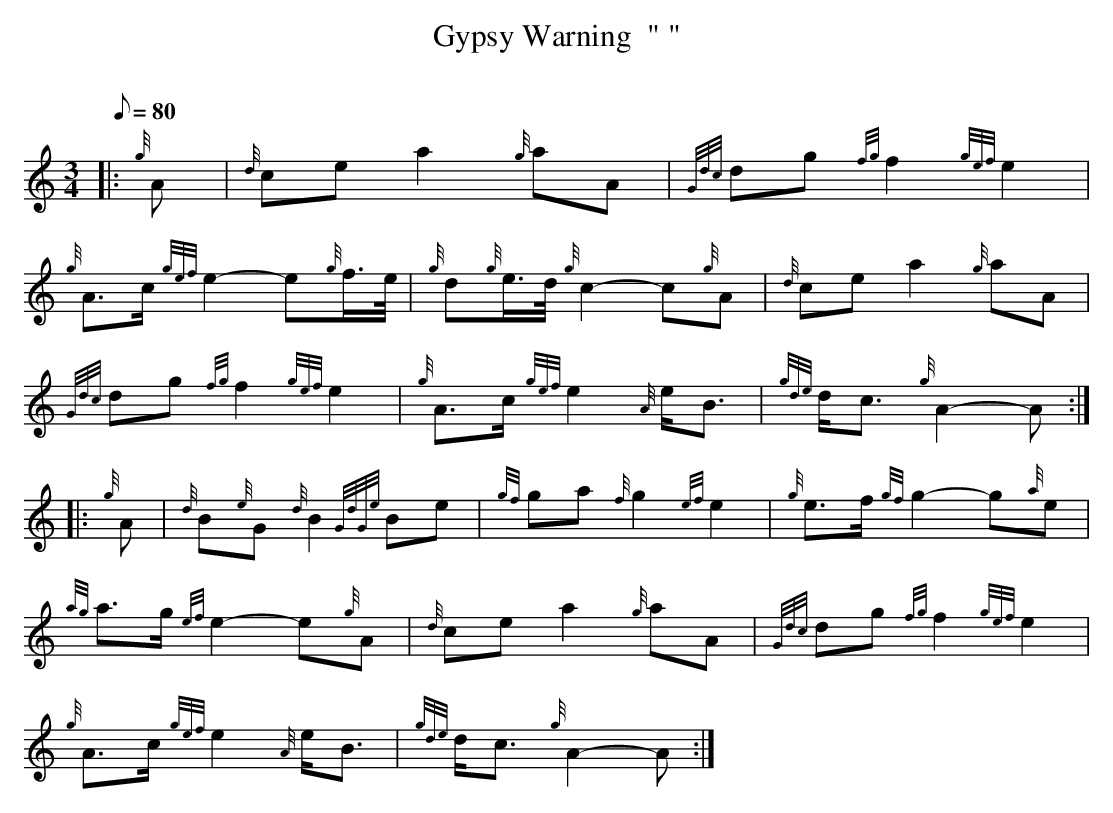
X:1
T:Gypsy Warning  " "
M:3/4
L:1/8
Q:80
C:
K:HP
|: {g}A[ | \
{d}cea2{g}aA | \
{Gdc}dg{fg}f2{gef}e2 |
{g}A3/2c/2{gef}e2-e{g}f3/4e/4 | \
{g}d{g}e3/4d/4{g}c2-c{g}A | \
{d}cea2{g}aA |
{Gdc}dg{fg}f2{gef}e2 | \
{g}A3/2c/2{gef}e2{A}e/2B3/2 | \
{gde}d/2c3/2{g}A2-A ::
{g}A | \
{d}B{e}G{d}B2{GdGe}Be | \
{gf}ga{f}g2{ef}e2 | \
{g}e3/2f/2{gf}g2-g{a}e |
{ag}a3/2g/2{ef}e2-e{g}A | \
{d}cea2{g}aA | \
{Gdc}dg{fg}f2{gef}e2 |
{g}A3/2c/2{gef}e2{A}e/2B3/2 | \
{gde}d/2c3/2{g}A2-A :|
